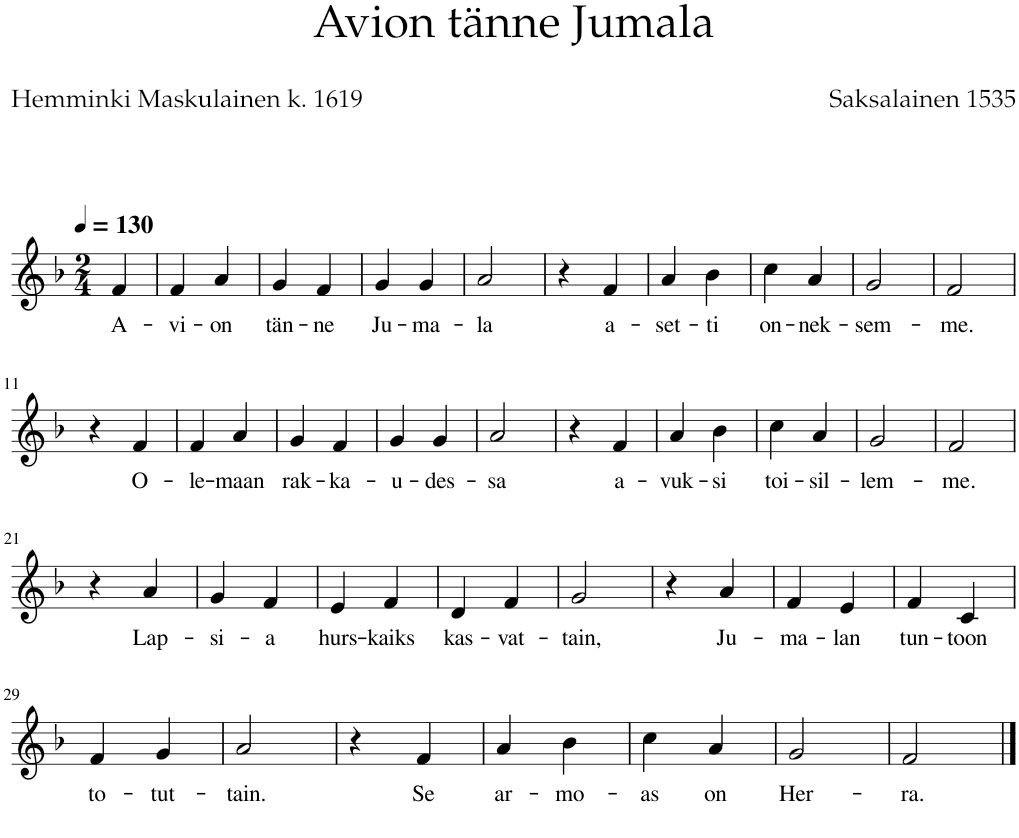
**kern	**text
*part1	*part1
*staff1	*staff1
*I"Staff	*
*clefG2	*
*k[b-]	*
*M2/4	*
*MM130	*
=1	=1
!	!LO:LY:b
4f/	A-
=2	=2
!	!LO:LY:b
4f/	-vi-
!	!LO:LY:b
4a/	-on
=3	=3
!	!LO:LY:b
4g/	tän-
!	!LO:LY:b
4f/	-ne
=4	=4
!	!LO:LY:b
4g/	Ju-
!	!LO:LY:b
4g/	-ma-
=5	=5
!	!LO:LY:b
2a/	-la
=6	=6
4r	.
!	!LO:LY:b
4f/	a-
=7	=7
!	!LO:LY:b
4a/	-set-
!	!LO:LY:b
4b-\	-ti
=8	=8
!	!LO:LY:b
4cc\	on-
!	!LO:LY:b
4a/	-nek-
=9	=9
!	!LO:LY:b
2g/	-sem-
=10	=10
!	!LO:LY:b
2f/	-me.
!!LO:LB:g=z
=11	=11
4r	.
!	!LO:LY:b
4f/	O-
=12	=12
!	!LO:LY:b
4f/	-le-
!	!LO:LY:b
4a/	-maan
=13	=13
!	!LO:LY:b
4g/	rak-
!	!LO:LY:b
4f/	-ka-
=14	=14
!	!LO:LY:b
4g/	-u-
!	!LO:LY:b
4g/	-des-
=15	=15
!	!LO:LY:b
2a/	-sa
=16	=16
4r	.
!	!LO:LY:b
4f/	a-
=17	=17
!	!LO:LY:b
4a/	-vuk-
!	!LO:LY:b
4b-\	-si
=18	=18
!	!LO:LY:b
4cc\	toi-
!	!LO:LY:b
4a/	-sil-
=19	=19
!	!LO:LY:b
2g/	-lem-
=20	=20
!	!LO:LY:b
2f/	-me.
!!LO:LB:g=z
=21	=21
4r	.
!	!LO:LY:b
4a/	Lap-
=22	=22
!	!LO:LY:b
4g/	-si-
!	!LO:LY:b
4f/	-a
=23	=23
!	!LO:LY:b
4e/	hurs-
!	!LO:LY:b
4f/	-kaiks
=24	=24
!	!LO:LY:b
4d/	kas-
!	!LO:LY:b
4f/	-vat-
=25	=25
!	!LO:LY:b
2g/	-tain,
=26	=26
4r	.
!	!LO:LY:b
4a/	Ju-
=27	=27
!	!LO:LY:b
4f/	-ma-
!	!LO:LY:b
4e/	-lan
=28	=28
!	!LO:LY:b
4f/	tun-
!	!LO:LY:b
4c/	-toon
!!LO:LB:g=z
=29	=29
!	!LO:LY:b
4f/	to-
!	!LO:LY:b
4g/	-tut-
=30	=30
!	!LO:LY:b
2a/	-tain.
=31	=31
4r	.
!	!LO:LY:b
4f/	Se
=32	=32
!	!LO:LY:b
4a/	ar-
!	!LO:LY:b
4b-\	-mo-
=33	=33
!	!LO:LY:b
4cc\	-as
!	!LO:LY:b
4a/	on
=34	=34
!	!LO:LY:b
2g/	Her-
=35	=35
!	!LO:LY:b
2f/	-ra.
==	==
*-	*-
